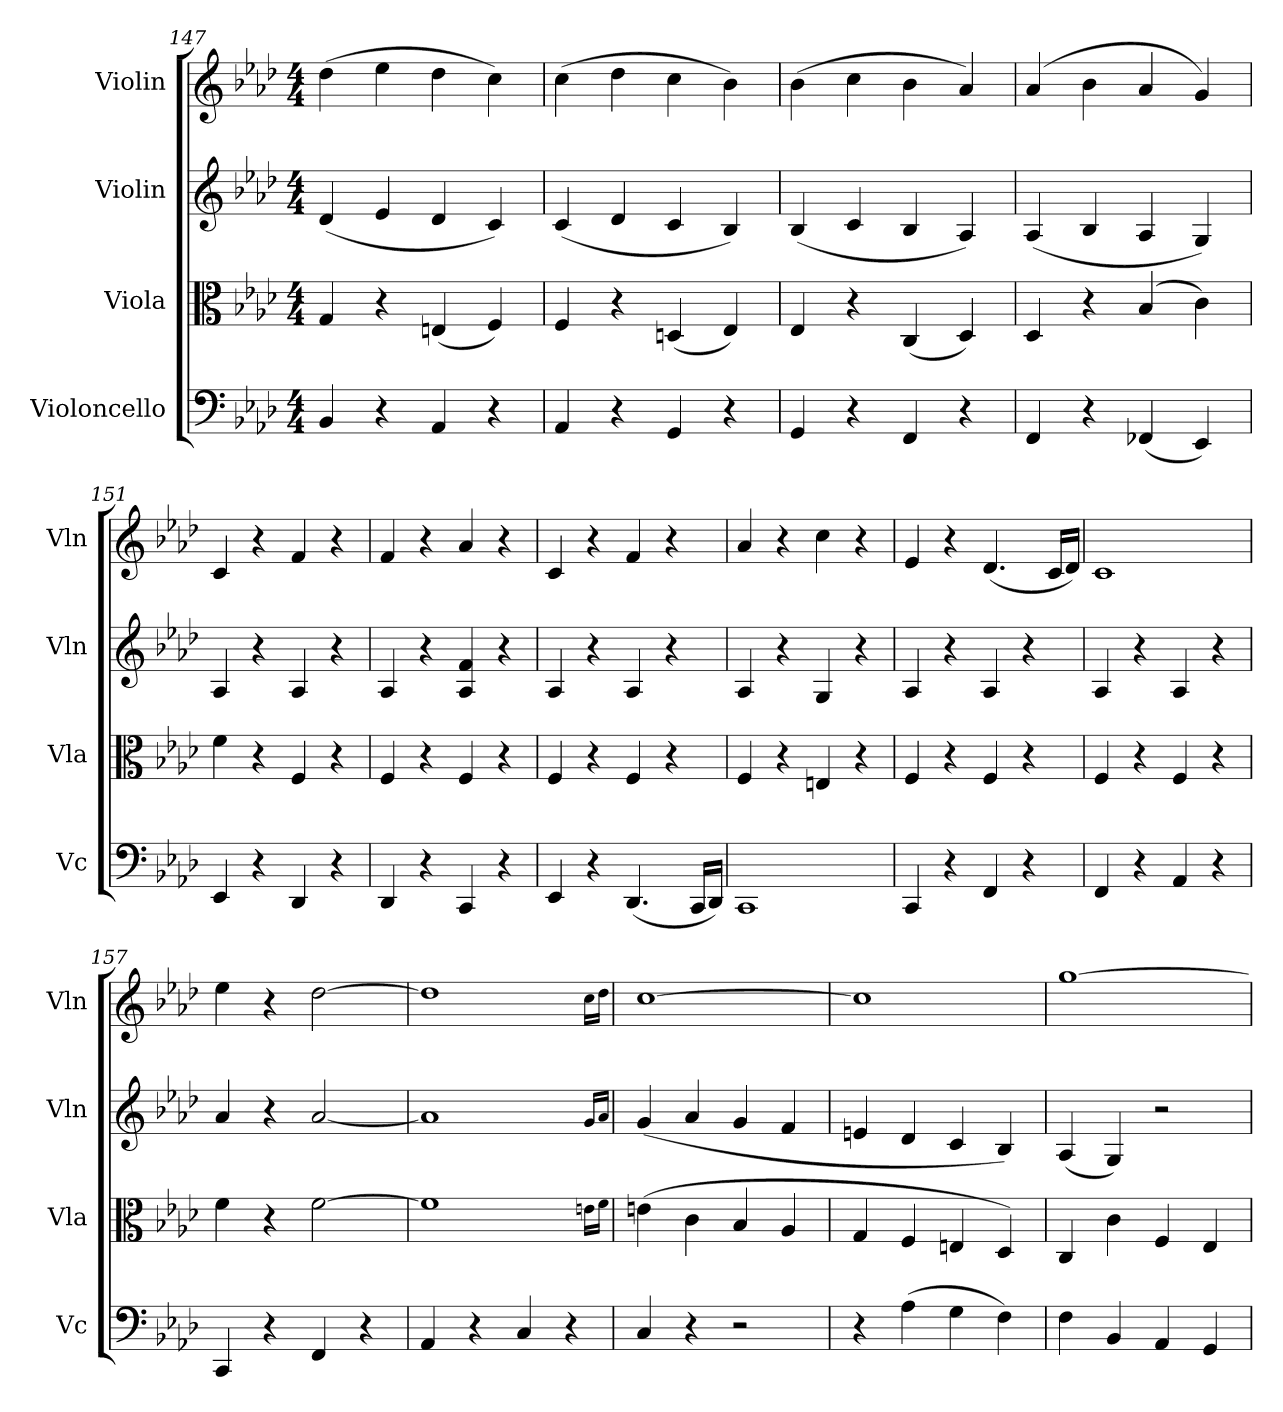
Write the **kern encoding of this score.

**kern	**kern	**kern	**kern
*part4	*part3	*part2	*part1
*staff4	*staff3	*staff2	*staff1
*I"Violoncello	*I"Viola	*I"Violin	*I"Violin
*I'Vc	*I'Vla	*I'Vln	*I'Vln
*clefF4	*clefC3	*clefG2	*clefG2
*k[b-e-a-d-]	*k[b-e-a-d-]	*k[b-e-a-d-]	*k[b-e-a-d-]
*M4/4	*M4/4	*M4/4	*M4/4
=147	=147	=147	=147
4BB-/	4G/	(4d-/	(4dd-\
4r	4r	4e-/	4ee-\
4AA-/	(4En/	4d-/	4dd-\
4r	4F/)	4c/)	4cc\)
=148	=148	=148	=148
4AA-/	4F/	(4c/	(4cc\
4r	4r	4d-/	4dd-\
4GG/	(4Dn/	4c/	4cc\
4r	4E-/)	4B-/)	4b-\)
=149	=149	=149	=149
4GG/	4E-/	(4B-/	(4b-\
4r	4r	4c/	4cc\
4FF/	(4C/	4B-/	4b-\
4r	4D-/)	4A-/)	4a-/)
=150	=150	=150	=150
4FF/	4D-/	(4A-/	(4a-/
4r	4r	4B-/	4b-\
(4FF-X/	(4B-/	4A-/	4a-/
4EE-/)	4c\)	4G/)	4g/)
=151	=151	=151	=151
4EE-/	4f\	4A-/	4c/
4r	4r	4r	4r
4DD-/	4F/	4A-/	4f/
4r	4r	4r	4r
=152	=152	=152	=152
4DD-/	4F/	4A-/	4f/
4r	4r	4r	4r
4CC/	4F/	4A-/ 4f/	4a-/
4r	4r	4r	4r
=153	=153	=153	=153
4EE-/	4F/	4A-/	4c/
4r	4r	4r	4r
(4.DD-	4F/	4A-/	4f/
.	4r	4r	4r
16CC/LL	.	.	.
16DD-/JJ)	.	.	.
=154	=154	=154	=154
1CC	4F/	4A-/	4a-/
.	4r	4r	4r
.	4En/	4G/	4cc\
.	4r	4r	4r
=155	=155	=155	=155
4CC/	4F/	4A-/	4e-/
4r	4r	4r	4r
4FF/	4F/	4A-/	(4.d-
4r	4r	4r	.
.	.	.	16c/LL
.	.	.	16d-/JJ)
=156	=156	=156	=156
4FF/	4F/	4A-/	1c
4r	4r	4r	.
4AA-/	4F/	4A-/	.
4r	4r	4r	.
=157	=157	=157	=157
4CC/	4f\	4a-/	4ee-\
4r	4r	4r	4r
4FF/	[2f\	[2a-/	[2dd-\
4r	.	.	.
=158	=158	=158	=158
4AA-/	1f\]	1a-/]	1dd-\]
4r	.	.	.
4C/	.	.	.
4r	.	.	.
.	16qen\LL	16qg/LL	16qcc\LL
.	16qf\JJ	16qa-/JJ	16qdd-\JJ
=159	=159	=159	=159
4C/	(4en\	(4g/	[1cc
4r	4c\	4a-/	.
2r	4B-/	4g/	.
.	4A-/	4f/	.
=160	=160	=160	=160
4r	4G/	4en/	1cc]
(4A-\	4F/	4d-/	.
4G\	4En/	4c/	.
4F\)	4D-/)	4B-/)	.
=161	=161	=161	=161
4F\	4C/	(4A-/	[1gg
4BB-/	4c\	4G/)	.
4AA-/	4F/	2r	.
4GG/	4E-/	.	.
=	=	=	=
*-	*-	*-	*-
